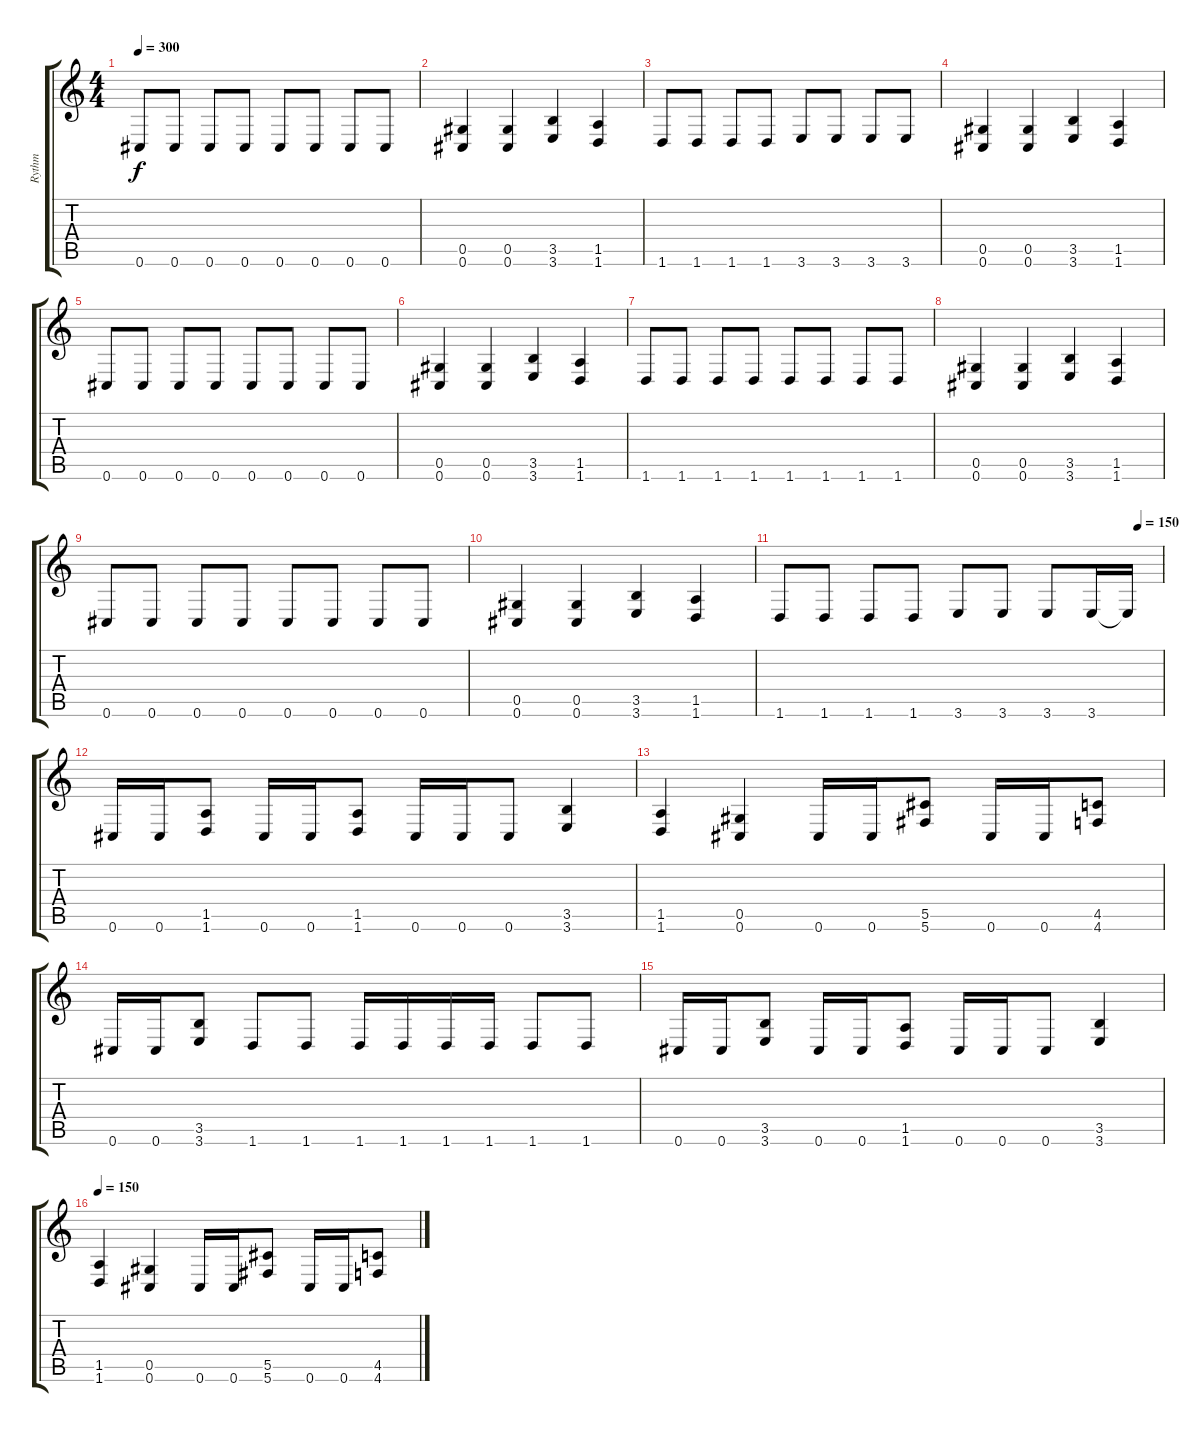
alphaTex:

\track ("Rythm" "Rythm") {instrument distortionguitar}
\staff {score tabs}
\tuning (Eb4 Bb3 Gb3 Db3 Ab2 Db2) {hide}
\ts (4 4)
\tempo 300
\clef g2
\ks c
0.6.8{dy f} 0.6.8 0.6.8 0.6.8 0.6.8 0.6.8 0.6.8 0.6.8 |
(0.5 0.6).4 (0.5 0.6).4 (3.5 3.6).4 (1.5 1.6).4 |
1.6.8 1.6.8 1.6.8 1.6.8 3.6.8 3.6.8 3.6.8 3.6.8 |
(0.5 0.6).4 (0.5 0.6).4 (3.5 3.6).4 (1.5 1.6).4 |
0.6.8 0.6.8 0.6.8 0.6.8 0.6.8 0.6.8 0.6.8 0.6.8 |
(0.5 0.6).4 (0.5 0.6).4 (3.5 3.6).4 (1.5 1.6).4 |
1.6.8 1.6.8 1.6.8 1.6.8 1.6.8 1.6.8 1.6.8 1.6.8 |
(0.5 0.6).4 (0.5 0.6).4 (3.5 3.6).4 (1.5 1.6).4 |
0.6.8 0.6.8 0.6.8 0.6.8 0.6.8 0.6.8 0.6.8 0.6.8 |
(0.5 0.6).4 (0.5 0.6).4 (3.5 3.6).4 (1.5 1.6).4 |
\tempo (150 0.9375)
1.6.8 1.6.8 1.6.8 1.6.8 3.6.8 3.6.8 3.6.8 3.6.16 3.6{t}.16 |
0.6.16 0.6.16 (1.5 1.6).8 0.6.16 0.6.16 (1.5 1.6).8 0.6.16 0.6.16 0.6.8 (3.5 3.6).4 |
(1.5 1.6).4 (0.5 0.6).4 0.6.16 0.6.16 (5.5 5.6).8 0.6.16 0.6.16 (4.5 4.6).8 |
0.6.16 0.6.16 (3.5 3.6).8 1.6.8 1.6.8 1.6.16 1.6.16 1.6.16 1.6.16 1.6.8 1.6.8 |
0.6.16 0.6.16 (3.5 3.6).8 0.6.16 0.6.16 (1.5 1.6).8 0.6.16 0.6.16 0.6.8 (3.5 3.6).4 |
\tempo 150
(1.5 1.6).4 (0.5 0.6).4 0.6.16 0.6.16 (5.5 5.6).8 0.6.16 0.6.16 (4.5 4.6).8
